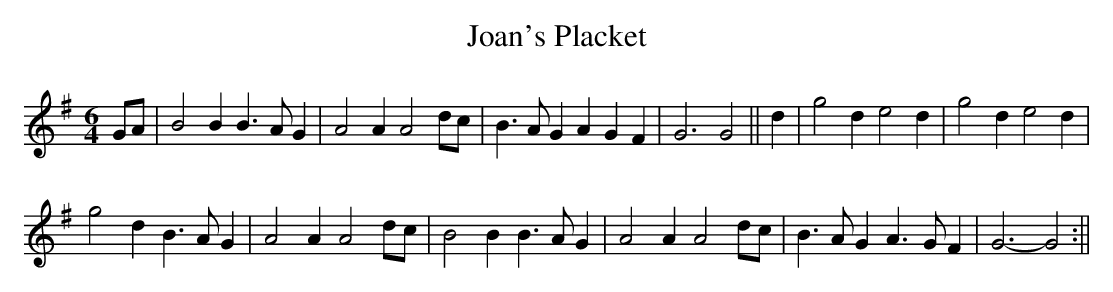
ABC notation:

X:1
T:Joan's Placket
M:6/4
L:1/8
K:G
GA | B4B2 B3AG2 | A4A2 A4dc | B3AG2 A2G2F2 | G6 G4 || d2 | g4d2 e4d2 | g4d2 e4d2 |
g4d2 B3AG2 | A4A2 A4dc | B4B2 B3AG2 | A4A2 A4dc | B3AG2 A3GF2 | G6-G4 :||
